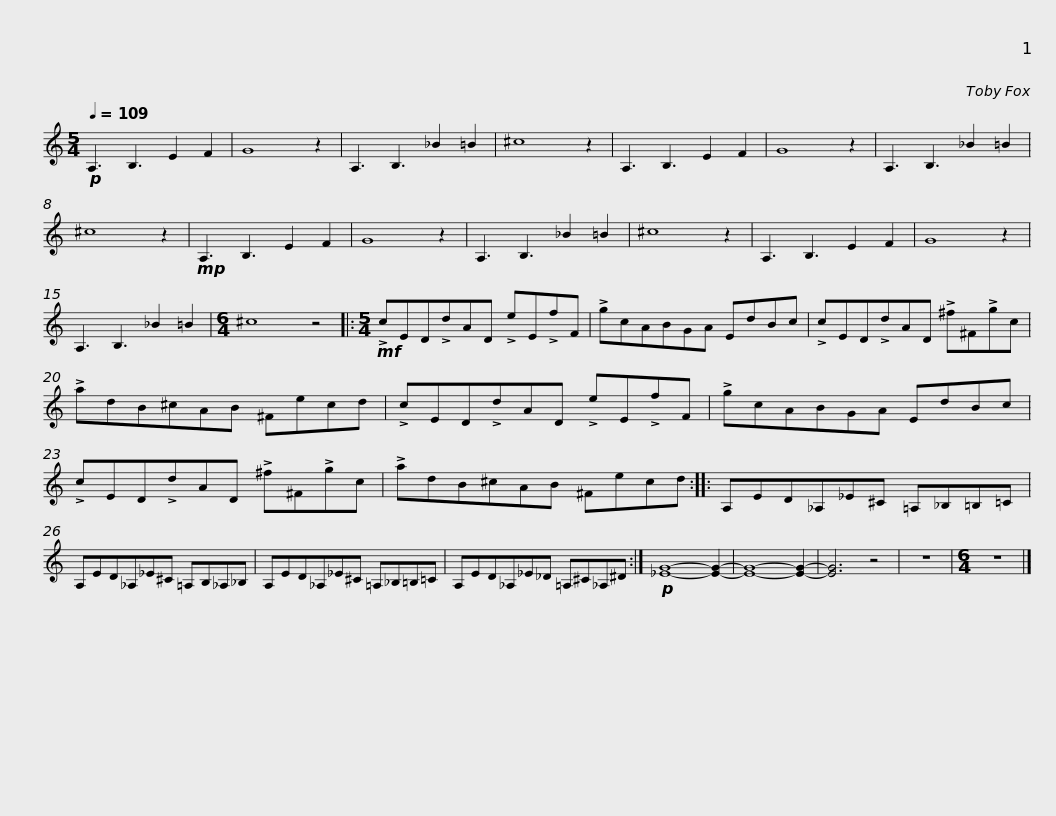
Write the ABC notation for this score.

X:1
L:1/8
Q:1/4=109
M:5/4
I:linebreak $
K:C
V:1 treble
V:1
!p! A,3 B,3 E2 F2 | G8 z2 | A,3 B,3 _B2 =B2 | ^c8 z2 | A,3 B,3 E2 F2 | %5
 G8 z2 | A,3 B,3 _B2 =B2 | ^c8 z2 |$!mp! A,3 B,3 E2 F2 | G8 z2 | %10
 A,3 B,3 _B2 =B2 | ^c8 z2 | A,3 B,3 E2 F2 | G8 z2 | A,3 B,3 _B2 =B2 | %15
[M:6/4] ^c8 z4 |:$[M:5/4]!mf! !>!cED!>!dAD !>!eE!>!fF | !>!gcABGA EdBc |$ !>!cED!>!dAD !>!^f^F!>!gc | !>!adB^cAB ^Fecd |$ %20
 !>!cED!>!dAD !>!eE!>!fF | !>!gcABGA EdBc |$ !>!cED!>!dAD !>!^f^F!>!gc | !>!adB^cAB ^Fecd ::$ A,ED_A,_E^C =A,_B,=B,=C | %25
 A,ED_A,_E^C =A,B,_A,_B, |$ A,ED_A,_E^C =A,_B,=B,=C | A,ED_A,_E_D =A,^C_A,^D :|$!p! [_EG]8- [EG]2- | [EG]8- [EG]2- | %30
 [EG]6 z4 | z10 |[M:6/4] z12 |] %33
